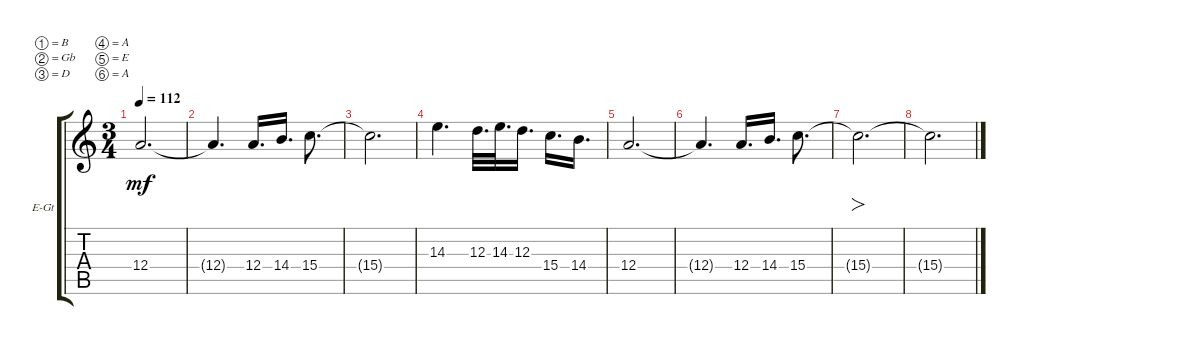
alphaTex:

\bracketExtendMode groupsimilarinstruments
\firstSystemTrackNameOrientation horizontal
\otherSystemsTrackNameOrientation horizontal
\track ("Electric Guitar" "E-Gt") {instrument distortionguitar}
\staff {score tabs}
\tuning (B3 Gb3 D3 A2 E2 A1)
\ts (3 4)
\tempo 112
\clef g2
\ks c
12.4.2{d dy mf} |
12.4{t}.4{d} 12.4.16{d} 14.4.16{d} 15.4.8{d} |
15.4{t}.2{d} |
14.3.4{d} 12.3.32{d} 14.3.32{d} 12.3.16{d} 15.4.16{d} 14.4.16{d} |
12.4.2{d} |
12.4{t}.4{d} 12.4.16{d} 14.4.16{d} 15.4.8{d} |
15.4{t}.2{fo d} |
15.4{t}.2{d}
